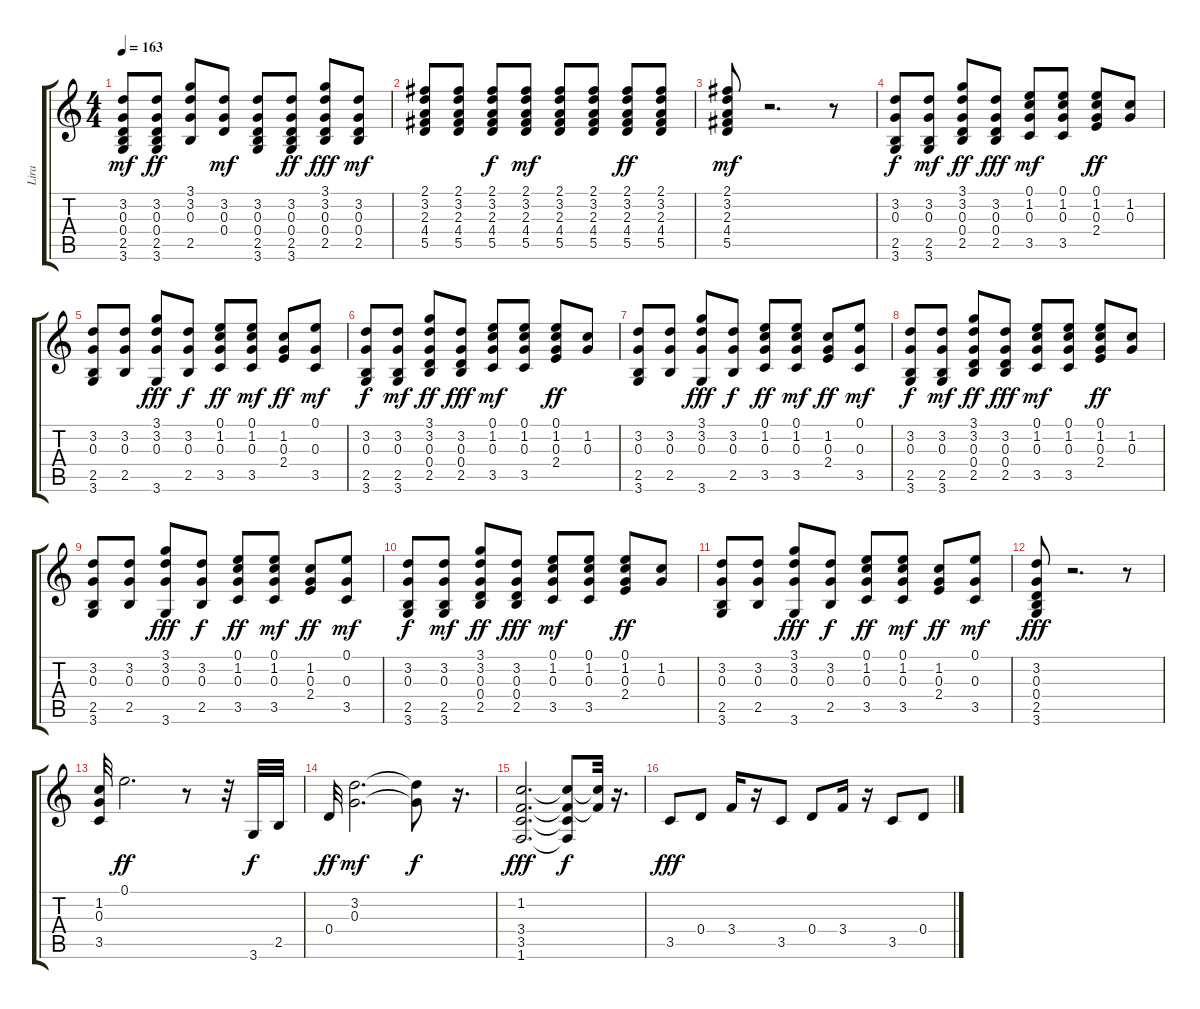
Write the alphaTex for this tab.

\track ("Lira" "Lira") {instrument acousticguitarsteel}
\staff {score tabs}
\tuning (E4 B3 G3 D3 A2 E2) {hide}
\ts (4 4)
\tempo 163
\clef g2
\ks c
(3.2 0.3 0.4 2.5 3.6).8{dy mf} (3.2 0.3 0.4 2.5 3.6).8{dy ff} (3.1 3.2 0.3 2.5).8 (3.2 0.3 0.4).8{dy mf} (3.2 0.3 0.4 2.5 3.6).8 (3.2 0.3 0.4 2.5 3.6).8{dy ff} (3.1 3.2 0.3 0.4 2.5).8{dy fff} (3.2 0.3 0.4 2.5).8{dy mf} |
(2.1 3.2 2.3 4.4 5.5).8 (2.1 3.2 2.3 4.4 5.5).8 (2.1 3.2 2.3 4.4 5.5).8{dy f} (2.1 3.2 2.3 4.4 5.5).8{dy mf} (2.1 3.2 2.3 4.4 5.5).8 (2.1 3.2 2.3 4.4 5.5).8 (2.1 3.2 2.3 4.4 5.5).8{dy ff} (2.1 3.2 2.3 4.4 5.5).8 |
(2.1 3.2 2.3 4.4 5.5).8{dy mf} r.2{d} r.8 |
(3.2 0.3 2.5 3.6).8{dy f} (3.2 0.3 2.5 3.6).8{dy mf} (3.1 3.2 0.3 0.4 2.5).8{dy ff} (3.2 0.3 0.4 2.5).8{dy fff} (0.1 1.2 0.3 3.5).8{dy mf} (0.1 1.2 0.3 3.5).8 (0.1 1.2 0.3 2.4).8{dy ff} (1.2 0.3).8 |
(3.2 0.3 2.5 3.6).8 (3.2 0.3 2.5).8 (3.1 3.2 0.3 3.6).8{dy fff} (3.2 0.3 2.5).8{dy f} (0.1 1.2 0.3 3.5).8{dy ff} (0.1 1.2 0.3 3.5).8{dy mf} (1.2 0.3 2.4).8{dy ff} (0.1 0.3 3.5).8{dy mf} |
(3.2 0.3 2.5 3.6).8{dy f} (3.2 0.3 2.5 3.6).8{dy mf} (3.1 3.2 0.3 0.4 2.5).8{dy ff} (3.2 0.3 0.4 2.5).8{dy fff} (0.1 1.2 0.3 3.5).8{dy mf} (0.1 1.2 0.3 3.5).8 (0.1 1.2 0.3 2.4).8{dy ff} (1.2 0.3).8 |
(3.2 0.3 2.5 3.6).8 (3.2 0.3 2.5).8 (3.1 3.2 0.3 3.6).8{dy fff} (3.2 0.3 2.5).8{dy f} (0.1 1.2 0.3 3.5).8{dy ff} (0.1 1.2 0.3 3.5).8{dy mf} (1.2 0.3 2.4).8{dy ff} (0.1 0.3 3.5).8{dy mf} |
(3.2 0.3 2.5 3.6).8{dy f} (3.2 0.3 2.5 3.6).8{dy mf} (3.1 3.2 0.3 0.4 2.5).8{dy ff} (3.2 0.3 0.4 2.5).8{dy fff} (0.1 1.2 0.3 3.5).8{dy mf} (0.1 1.2 0.3 3.5).8 (0.1 1.2 0.3 2.4).8{dy ff} (1.2 0.3).8 |
(3.2 0.3 2.5 3.6).8 (3.2 0.3 2.5).8 (3.1 3.2 0.3 3.6).8{dy fff} (3.2 0.3 2.5).8{dy f} (0.1 1.2 0.3 3.5).8{dy ff} (0.1 1.2 0.3 3.5).8{dy mf} (1.2 0.3 2.4).8{dy ff} (0.1 0.3 3.5).8{dy mf} |
(3.2 0.3 2.5 3.6).8{dy f} (3.2 0.3 2.5 3.6).8{dy mf} (3.1 3.2 0.3 0.4 2.5).8{dy ff} (3.2 0.3 0.4 2.5).8{dy fff} (0.1 1.2 0.3 3.5).8{dy mf} (0.1 1.2 0.3 3.5).8 (0.1 1.2 0.3 2.4).8{dy ff} (1.2 0.3).8 |
(3.2 0.3 2.5 3.6).8 (3.2 0.3 2.5).8 (3.1 3.2 0.3 3.6).8{dy fff} (3.2 0.3 2.5).8{dy f} (0.1 1.2 0.3 3.5).8{dy ff} (0.1 1.2 0.3 3.5).8{dy mf} (1.2 0.3 2.4).8{dy ff} (0.1 0.3 3.5).8{dy mf} |
(3.2 0.3 0.4 2.5 3.6).8{dy fff} r.2{d} r.8 |
(1.2 0.3 3.5).32 0.1.2{d dy ff} r.8 r.32 3.6.32{dy f} 2.5.32 |
0.4.32{dy ff} (3.2 0.3).2{d dy mf} (3.2{t} 0.3{t}).8{dy f} r.16{d} |
(1.2 3.4 3.5 1.6).2{d dy fff} (1.2{t} 3.4{t} 3.5{t} 1.6{t}).8{dy f} (1.2{t} 3.4{t}).32 r.16{d} |
3.5.8{dy fff} 0.4.8 3.4.16 r.16 3.5.8 0.4.8 3.4.16 r.16 3.5.8 0.4.8
